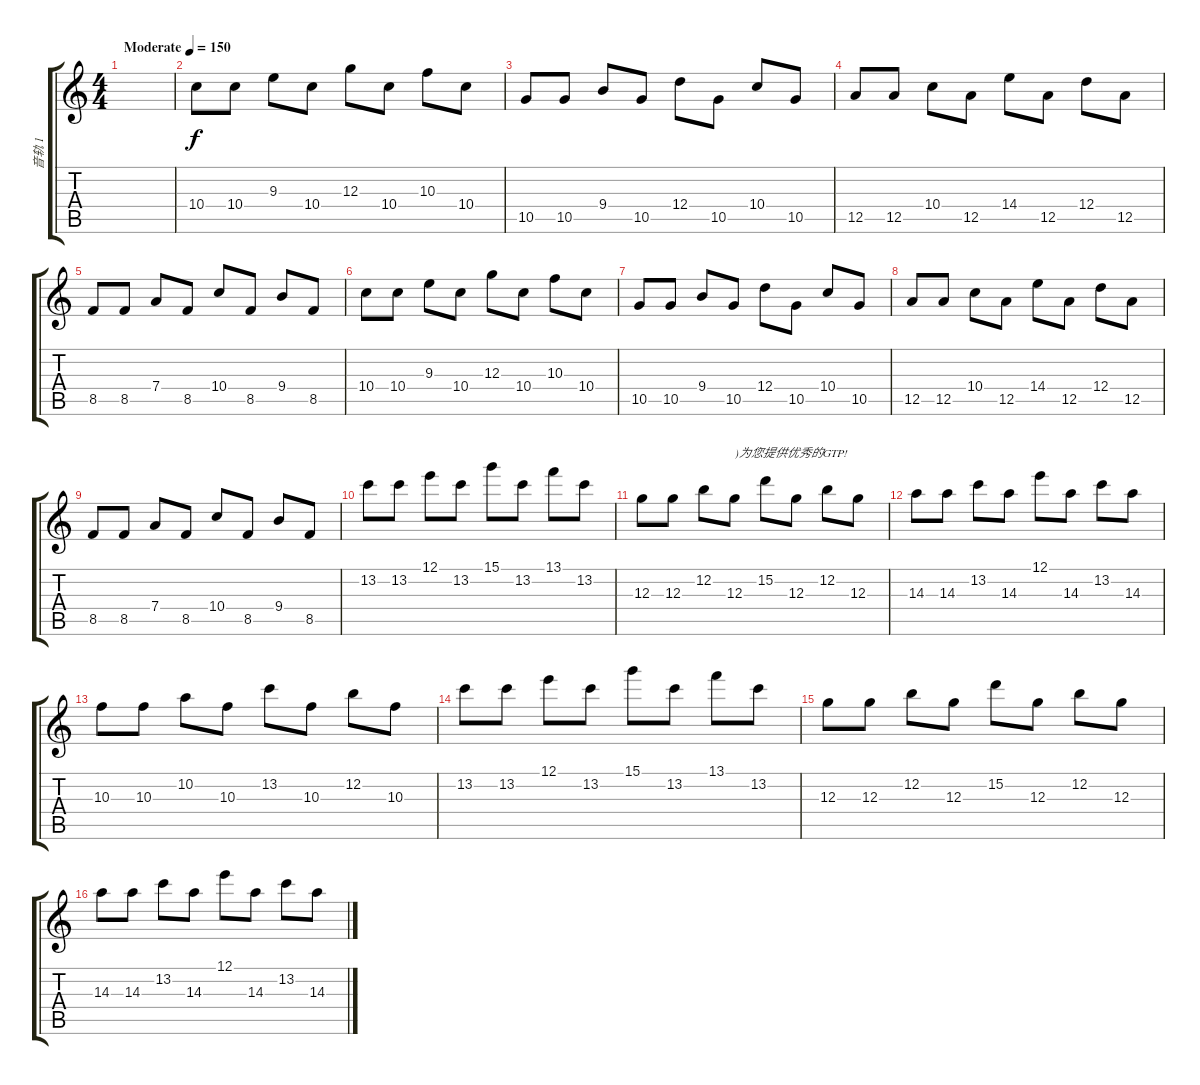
\track ("音轨 1" "音轨 1") {instrument overdrivenguitar}
\staff {score tabs}
\tuning (E4 B3 G3 D3 A2 E2) {hide}
\ts (4 4)
\tempo (150 "Moderate")
\clef g2
\ks c
|
10.4.8 10.4.8 9.3.8 10.4.8 12.3.8 10.4.8 10.3.8 10.4.8 |
10.5.8 10.5.8 9.4.8 10.5.8 12.4.8 10.5.8 10.4.8 10.5.8 |
12.5.8 12.5.8 10.4.8 12.5.8 14.4.8 12.5.8 12.4.8 12.5.8 |
8.5.8 8.5.8 7.4.8 8.5.8 10.4.8 8.5.8 9.4.8 8.5.8 |
10.4.8 10.4.8 9.3.8 10.4.8 12.3.8 10.4.8 10.3.8 10.4.8 |
10.5.8 10.5.8 9.4.8 10.5.8 12.4.8 10.5.8 10.4.8 10.5.8 |
12.5.8 12.5.8 10.4.8 12.5.8 14.4.8 12.5.8 12.4.8 12.5.8 |
8.5.8 8.5.8 7.4.8 8.5.8 10.4.8 8.5.8 9.4.8 8.5.8 |
13.2.8 13.2.8 12.1.8 13.2.8 15.1.8 13.2.8 13.1.8 13.2.8 |
12.3.8 12.3.8 12.2.8 12.3.8{txt ")为您提供优秀的GTP!"} 15.2.8 12.3.8 12.2.8 12.3.8 |
14.3.8 14.3.8 13.2.8 14.3.8 12.1.8 14.3.8 13.2.8 14.3.8 |
10.3.8 10.3.8 10.2.8 10.3.8 13.2.8 10.3.8 12.2.8 10.3.8 |
13.2.8 13.2.8 12.1.8 13.2.8 15.1.8 13.2.8 13.1.8 13.2.8 |
12.3.8 12.3.8 12.2.8 12.3.8 15.2.8 12.3.8 12.2.8 12.3.8 |
14.3.8 14.3.8 13.2.8 14.3.8 12.1.8 14.3.8 13.2.8 14.3.8
